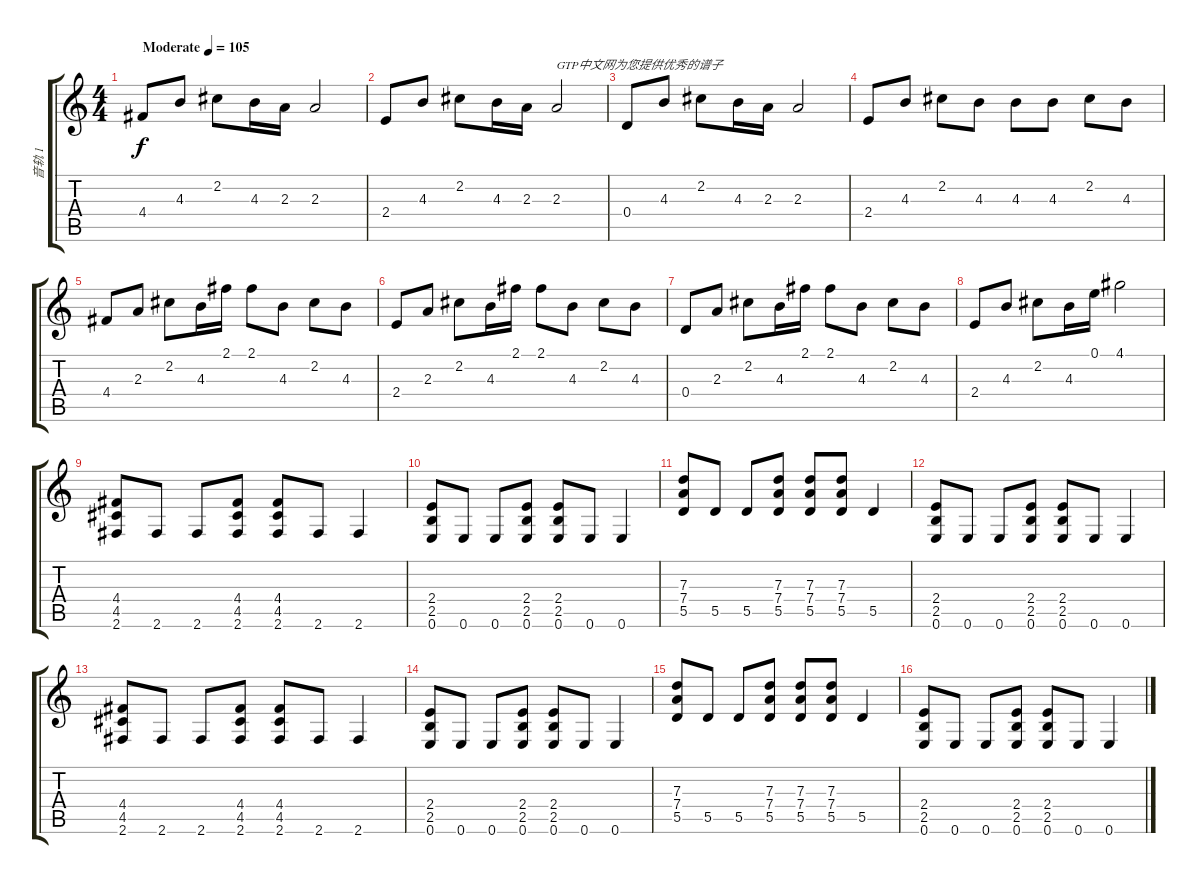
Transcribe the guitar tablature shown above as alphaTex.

\track ("音轨 1" "音轨 1") {instrument acousticguitarsteel}
\staff {score tabs}
\tuning (E4 B3 G3 D3 A2 E2) {hide}
\ts (4 4)
\tempo (105 "Moderate")
\clef g2
\ks c
4.4.8{dy f instrument acousticguitarsteel} 4.3.8 2.2.8 4.3.16 2.3.16 2.3.2 |
2.4.8 4.3.8 2.2.8 4.3.16 2.3.16 2.3.2{txt "GTP中文网为您提供优秀的谱子"} |
0.4.8 4.3.8 2.2.8 4.3.16 2.3.16 2.3.2 |
2.4.8 4.3.8 2.2.8 4.3.8 4.3.8 4.3.8 2.2.8 4.3.8 |
4.4.8 2.3.8 2.2.8 4.3.16 2.1.16 2.1.8 4.3.8 2.2.8 4.3.8 |
2.4.8 2.3.8 2.2.8 4.3.16 2.1.16 2.1.8 4.3.8 2.2.8 4.3.8 |
0.4.8 2.3.8 2.2.8 4.3.16 2.1.16 2.1.8 4.3.8 2.2.8 4.3.8 |
2.4.8 4.3.8 2.2.8 4.3.16 0.1.16 4.1.2 |
(4.4 4.5 2.6).8 2.6.8 2.6.8 (4.4 4.5 2.6).8 (4.4 4.5 2.6).8 2.6.8 2.6.4 |
(2.4 2.5 0.6).8 0.6.8 0.6.8 (2.4 2.5 0.6).8 (2.4 2.5 0.6).8 0.6.8 0.6.4 |
(7.3 7.4 5.5).8 5.5.8 5.5.8 (7.3 7.4 5.5).8 (7.3 7.4 5.5).8 (7.3 7.4 5.5).8 5.5.4 |
(2.4 2.5 0.6).8 0.6.8 0.6.8 (2.4 2.5 0.6).8 (2.4 2.5 0.6).8 0.6.8 0.6.4 |
(4.4 4.5 2.6).8 2.6.8 2.6.8 (4.4 4.5 2.6).8 (4.4 4.5 2.6).8 2.6.8 2.6.4 |
(2.4 2.5 0.6).8 0.6.8 0.6.8 (2.4 2.5 0.6).8 (2.4 2.5 0.6).8 0.6.8 0.6.4 |
(7.3 7.4 5.5).8 5.5.8 5.5.8 (7.3 7.4 5.5).8 (7.3 7.4 5.5).8 (7.3 7.4 5.5).8 5.5.4 |
(2.4 2.5 0.6).8 0.6.8 0.6.8 (2.4 2.5 0.6).8 (2.4 2.5 0.6).8 0.6.8 0.6.4
